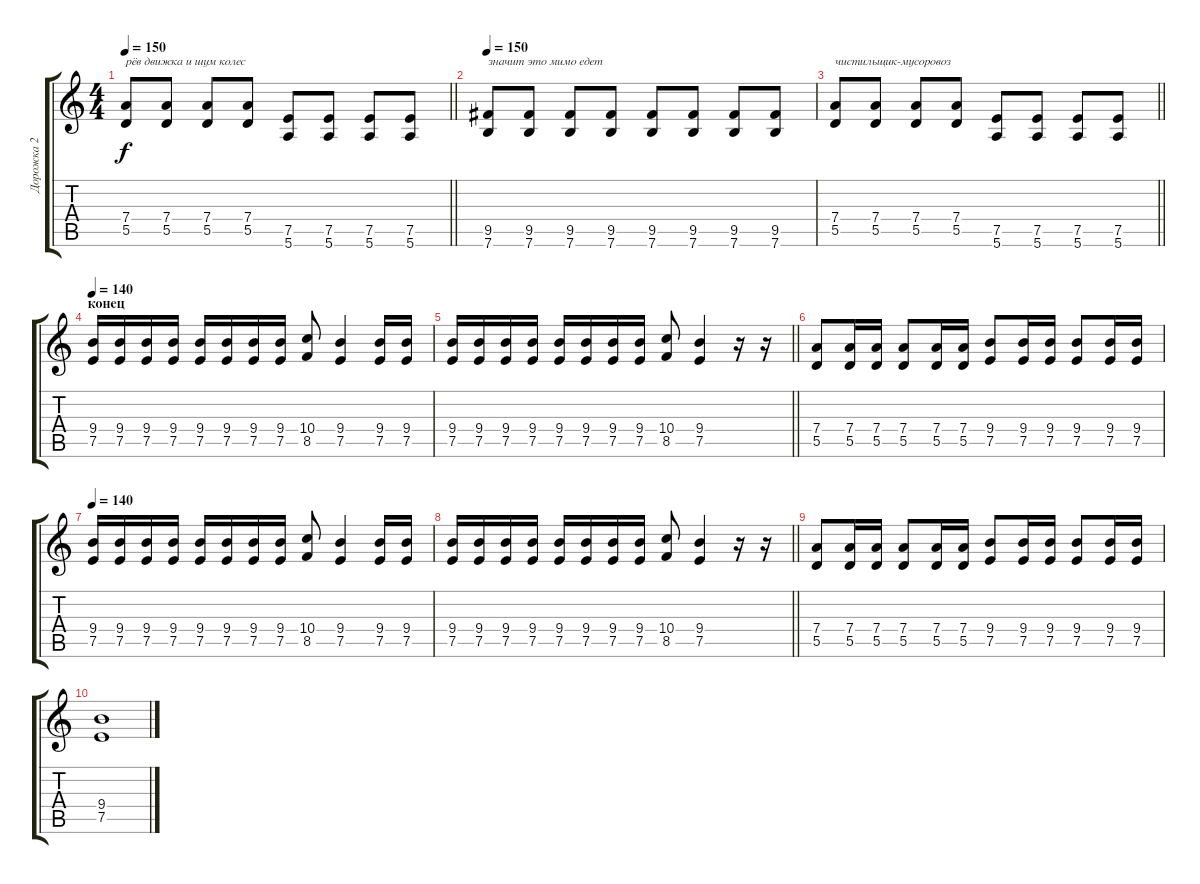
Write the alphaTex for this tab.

\track ("Дорожка 2" "Дорожка 2") {instrument distortionguitar}
\staff {score tabs}
\tuning (E4 B3 G3 D3 A2 E2) {hide}
\ts (4 4)
\tempo 150
\clef g2
\barLineRight lightlight
\ks c
(7.4 5.5).8{txt "рёв движка и шум колес" dy f} (7.4 5.5).8 (7.4 5.5).8 (7.4 5.5).8 (7.5 5.6).8 (7.5 5.6).8 (7.5 5.6).8 (7.5 5.6).8 |
\tempo 150
(9.5 7.6).8{txt "значит это мимо едет"} (9.5 7.6).8 (9.5 7.6).8 (9.5 7.6).8 (9.5 7.6).8 (9.5 7.6).8 (9.5 7.6).8 (9.5 7.6).8 |
\barLineRight lightlight
(7.4 5.5).8{txt "чистильщик-мусоровоз"} (7.4 5.5).8 (7.4 5.5).8 (7.4 5.5).8 (7.5 5.6).8 (7.5 5.6).8 (7.5 5.6).8 (7.5 5.6).8 |
\section ("" "конец")
\tempo 140
(9.4 7.5).16 (9.4 7.5).16 (9.4 7.5).16 (9.4 7.5).16 (9.4 7.5).16 (9.4 7.5).16 (9.4 7.5).16 (9.4 7.5).16 (10.4 8.5).8 (9.4 7.5).4 (9.4 7.5).16 (9.4 7.5).16 |
\barLineRight lightlight
(9.4 7.5).16 (9.4 7.5).16 (9.4 7.5).16 (9.4 7.5).16 (9.4 7.5).16 (9.4 7.5).16 (9.4 7.5).16 (9.4 7.5).16 (10.4 8.5).8 (9.4 7.5).4 r.16 r.16 |
(7.4 5.5).8 (7.4 5.5).16 (7.4 5.5).16 (7.4 5.5).8 (7.4 5.5).16 (7.4 5.5).16 (9.4 7.5).8 (9.4 7.5).16 (9.4 7.5).16 (9.4 7.5).8 (9.4 7.5).16 (9.4 7.5).16 |
\tempo 140
(9.4 7.5).16 (9.4 7.5).16 (9.4 7.5).16 (9.4 7.5).16 (9.4 7.5).16 (9.4 7.5).16 (9.4 7.5).16 (9.4 7.5).16 (10.4 8.5).8 (9.4 7.5).4 (9.4 7.5).16 (9.4 7.5).16 |
\barLineRight lightlight
(9.4 7.5).16 (9.4 7.5).16 (9.4 7.5).16 (9.4 7.5).16 (9.4 7.5).16 (9.4 7.5).16 (9.4 7.5).16 (9.4 7.5).16 (10.4 8.5).8 (9.4 7.5).4 r.16 r.16 |
(7.4 5.5).8 (7.4 5.5).16 (7.4 5.5).16 (7.4 5.5).8 (7.4 5.5).16 (7.4 5.5).16 (9.4 7.5).8 (9.4 7.5).16 (9.4 7.5).16 (9.4 7.5).8 (9.4 7.5).16 (9.4 7.5).16 |
(9.4 7.5).1
